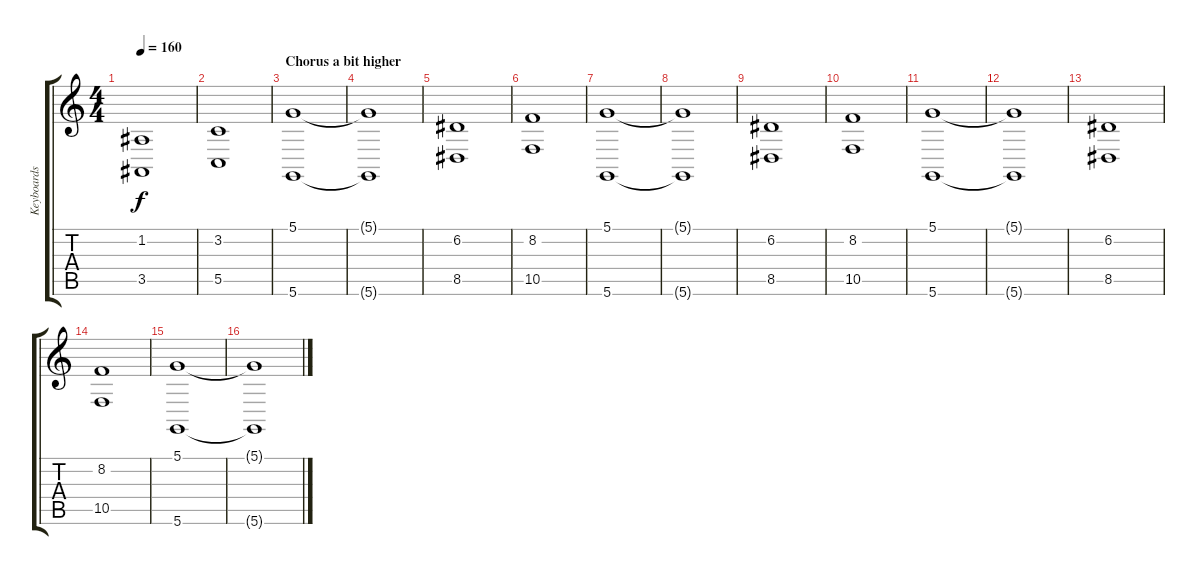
\track ("Keyboards III" "Keyboards ") {instrument tremolostrings}
\staff {score tabs}
\tuning (D4 A3 F3 C3 G2 D2) {hide}
\ts (4 4)
\tempo 160
\clef g2
\ks c
(1.2 3.5).1{dy f} |
(3.2 5.5).1 |
\section ("" "Chorus a bit higher")
(5.1 5.6).1 |
(5.1{t} 5.6{t}).1 |
(6.2 8.5).1 |
(8.2 10.5).1 |
(5.1 5.6).1 |
(5.1{t} 5.6{t}).1 |
(6.2 8.5).1 |
(8.2 10.5).1 |
(5.1 5.6).1 |
(5.1{t} 5.6{t}).1 |
(6.2 8.5).1 |
(8.2 10.5).1 |
(5.1 5.6).1 |
(5.1{t} 5.6{t}).1
